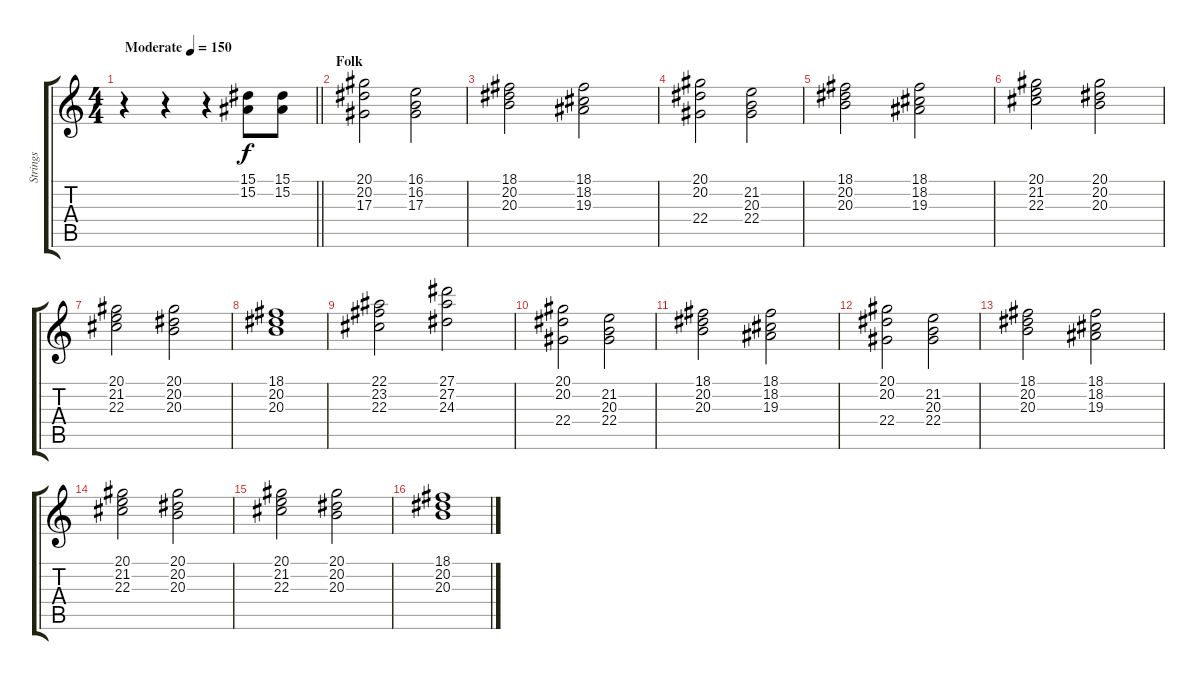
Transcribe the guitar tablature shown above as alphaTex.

\track ("Strings" "Strings") {instrument stringensemble1}
\staff {score tabs}
\tuning (C4 G3 Eb3 Bb2 F2 C2) {hide}
\ts (4 4)
\tempo (150 "Moderate")
\clef g2
\barLineRight lightlight
\ks c
r.4{dy f instrument stringensemble1} r.4 r.4 (15.1 15.2).8 (15.1 15.2).8 |
\section ("" "Folk")
(20.1 20.2 17.3).2 (16.1 16.2 17.3).2 |
(18.1 20.2 20.3).2 (18.1 18.2 19.3).2 |
(20.1 20.2 22.4).2 (21.2 20.3 22.4).2 |
(18.1 20.2 20.3).2 (18.1 18.2 19.3).2 |
(20.1 21.2 22.3).2 (20.1 20.2 20.3).2 |
(20.1 21.2 22.3).2 (20.1 20.2 20.3).2 |
(18.1 20.2 20.3).1 |
(22.1 23.2 22.3).2 (27.1 27.2 24.3).2 |
(20.1 20.2 22.4).2 (21.2 20.3 22.4).2 |
(18.1 20.2 20.3).2 (18.1 18.2 19.3).2 |
(20.1 20.2 22.4).2 (21.2 20.3 22.4).2 |
(18.1 20.2 20.3).2 (18.1 18.2 19.3).2 |
(20.1 21.2 22.3).2 (20.1 20.2 20.3).2 |
(20.1 21.2 22.3).2 (20.1 20.2 20.3).2 |
(18.1 20.2 20.3).1
